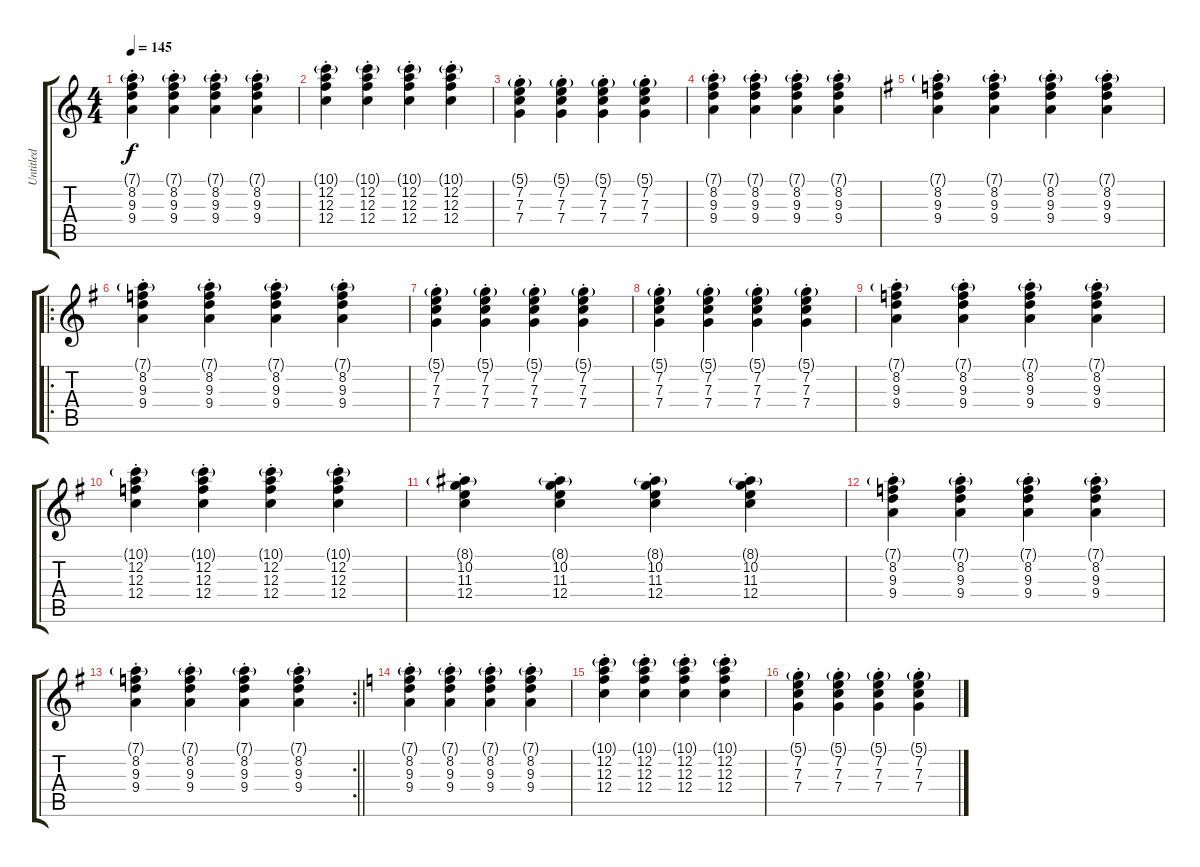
\track ("Untitled" "Untitled") {instrument electricguitarclean}
\staff {score tabs}
\tuning (D4 A3 F3 C3 G2 D2) {hide}
\ts (4 4)
\section ("" "")
\tempo 145
\clef g2
\ks c
(7.1{g st} 8.2{st} 9.3{st} 9.4{st}).4{dy f} (7.1{g st} 8.2{st} 9.3{st} 9.4{st}).4 (7.1{g st} 8.2{st} 9.3{st} 9.4{st}).4 (7.1{g st} 8.2{st} 9.3{st} 9.4{st}).4 |
(10.1{g st} 12.2{st} 12.3{st} 12.4{st}).4 (10.1{g st} 12.2{st} 12.3{st} 12.4{st}).4 (10.1{g st} 12.2{st} 12.3{st} 12.4{st}).4 (10.1{g st} 12.2{st} 12.3{st} 12.4{st}).4 |
(5.1{g st} 7.2{st} 7.3{st} 7.4{st}).4 (5.1{g st} 7.2{st} 7.3{st} 7.4{st}).4 (5.1{g st} 7.2{st} 7.3{st} 7.4{st}).4 (5.1{g st} 7.2{st} 7.3{st} 7.4{st}).4 |
(7.1{g st} 8.2{st} 9.3{st} 9.4{st}).4 (7.1{g st} 8.2{st} 9.3{st} 9.4{st}).4 (7.1{g st} 8.2{st} 9.3{st} 9.4{st}).4 (7.1{g st} 8.2{st} 9.3{st} 9.4{st}).4 |
\ks g
(7.1{g st} 8.2{st} 9.3{st} 9.4{st}).4 (7.1{g st} 8.2{st} 9.3{st} 9.4{st}).4 (7.1{g st} 8.2{st} 9.3{st} 9.4{st}).4 (7.1{g st} 8.2{st} 9.3{st} 9.4{st}).4 |
\ro
(7.1{g st} 8.2{st} 9.3{st} 9.4{st}).4 (7.1{g st} 8.2{st} 9.3{st} 9.4{st}).4 (7.1{g st} 8.2{st} 9.3{st} 9.4{st}).4 (7.1{g st} 8.2{st} 9.3{st} 9.4{st}).4 |
(5.1{g st} 7.2{st} 7.3{st} 7.4{st}).4 (5.1{g st} 7.2{st} 7.3{st} 7.4{st}).4 (5.1{g st} 7.2{st} 7.3{st} 7.4{st}).4 (5.1{g st} 7.2{st} 7.3{st} 7.4{st}).4 |
(5.1{g st} 7.2{st} 7.3{st} 7.4{st}).4 (5.1{g st} 7.2{st} 7.3{st} 7.4{st}).4 (5.1{g st} 7.2{st} 7.3{st} 7.4{st}).4 (5.1{g st} 7.2{st} 7.3{st} 7.4{st}).4 |
(7.1{g st} 8.2{st} 9.3{st} 9.4{st}).4 (7.1{g st} 8.2{st} 9.3{st} 9.4{st}).4 (7.1{g st} 8.2{st} 9.3{st} 9.4{st}).4 (7.1{g st} 8.2{st} 9.3{st} 9.4{st}).4 |
(10.1{g st} 12.2{st} 12.3{st} 12.4{st}).4 (10.1{g st} 12.2{st} 12.3{st} 12.4{st}).4 (10.1{g st} 12.2{st} 12.3{st} 12.4{st}).4 (10.1{g st} 12.2{st} 12.3{st} 12.4{st}).4 |
(8.1{g st} 10.2{st} 11.3{st} 12.4{st}).4 (8.1{g st} 10.2{st} 11.3{st} 12.4{st}).4 (8.1{g st} 10.2{st} 11.3{st} 12.4{st}).4 (8.1{g st} 10.2{st} 11.3{st} 12.4{st}).4 |
(7.1{g st} 8.2{st} 9.3{st} 9.4{st}).4 (7.1{g st} 8.2{st} 9.3{st} 9.4{st}).4 (7.1{g st} 8.2{st} 9.3{st} 9.4{st}).4 (7.1{g st} 8.2{st} 9.3{st} 9.4{st}).4 |
\rc 2
\barLineRight lightlight
(7.1{g st} 8.2{st} 9.3{st} 9.4{st}).4 (7.1{g st} 8.2{st} 9.3{st} 9.4{st}).4 (7.1{g st} 8.2{st} 9.3{st} 9.4{st}).4 (7.1{g st} 8.2{st} 9.3{st} 9.4{st}).4 |
\ks c
(7.1{g st} 8.2{st} 9.3{st} 9.4{st}).4 (7.1{g st} 8.2{st} 9.3{st} 9.4{st}).4 (7.1{g st} 8.2{st} 9.3{st} 9.4{st}).4 (7.1{g st} 8.2{st} 9.3{st} 9.4{st}).4 |
(10.1{g st} 12.2{st} 12.3{st} 12.4{st}).4 (10.1{g st} 12.2{st} 12.3{st} 12.4{st}).4 (10.1{g st} 12.2{st} 12.3{st} 12.4{st}).4 (10.1{g st} 12.2{st} 12.3{st} 12.4{st}).4 |
(5.1{g st} 7.2{st} 7.3{st} 7.4{st}).4 (5.1{g st} 7.2{st} 7.3{st} 7.4{st}).4 (5.1{g st} 7.2{st} 7.3{st} 7.4{st}).4 (5.1{g st} 7.2{st} 7.3{st} 7.4{st}).4
